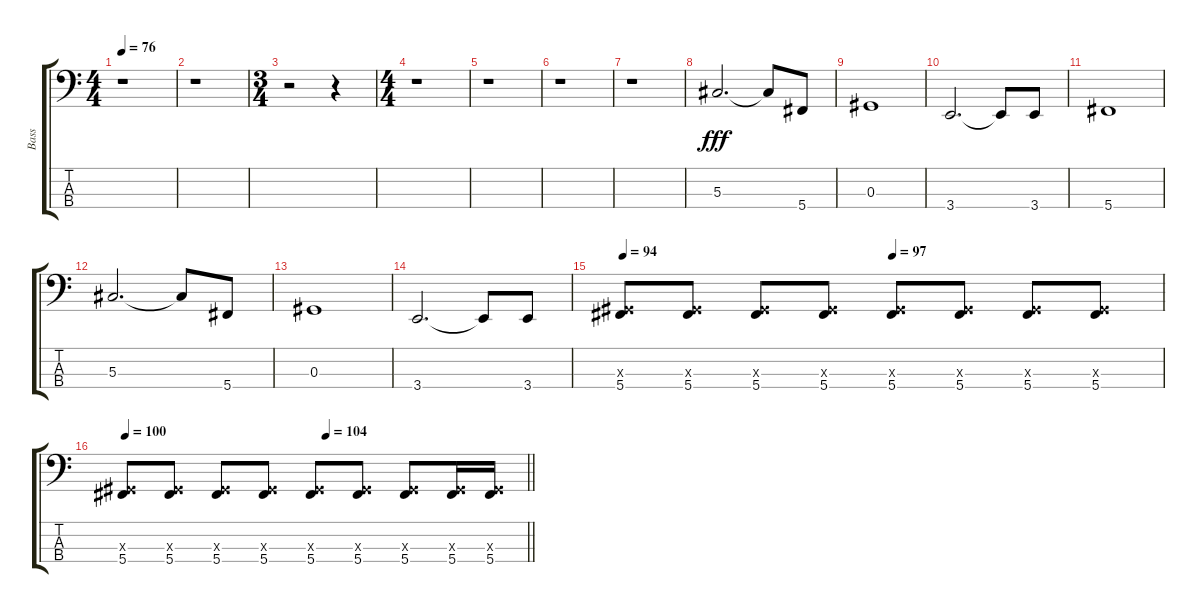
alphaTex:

\track ("Bass" "Bass") {instrument electricbassfinger}
\staff {score tabs}
\tuning (Gb2 Db2 Ab1 Db1) {hide}
\ts (4 4)
\tempo 76
\clef f4
\ks c
r.1{dy fff} |
r.1 |
\ts (3 4)
r.2 r.4 |
\ts (4 4)
r.1 |
r.1 |
r.1 |
r.1 |
5.3.2{d} 5.3{t}.8 5.4.8 |
0.3.1 |
3.4.2{d} 3.4{t}.8 3.4.8 |
5.4.1 |
5.3.2{d} 5.3{t}.8 5.4.8 |
0.3.1 |
3.4.2{d} 3.4{t}.8 3.4.8 |
\tempo 94
\tempo (97 0.5)
(0.3{x} 5.4).8 (0.3{x} 5.4).8 (0.3{x} 5.4).8 (0.3{x} 5.4).8 (0.3{x} 5.4).8 (0.3{x} 5.4).8 (0.3{x} 5.4).8 (0.3{x} 5.4).8 |
\tempo 100
\tempo (104 0.5)
\barLineRight lightlight
(0.3{x} 5.4).8 (0.3{x} 5.4).8 (0.3{x} 5.4).8 (0.3{x} 5.4).8 (0.3{x} 5.4).8 (0.3{x} 5.4).8 (0.3{x} 5.4).8 (0.3{x} 5.4).16 (0.3{x} 5.4).16
